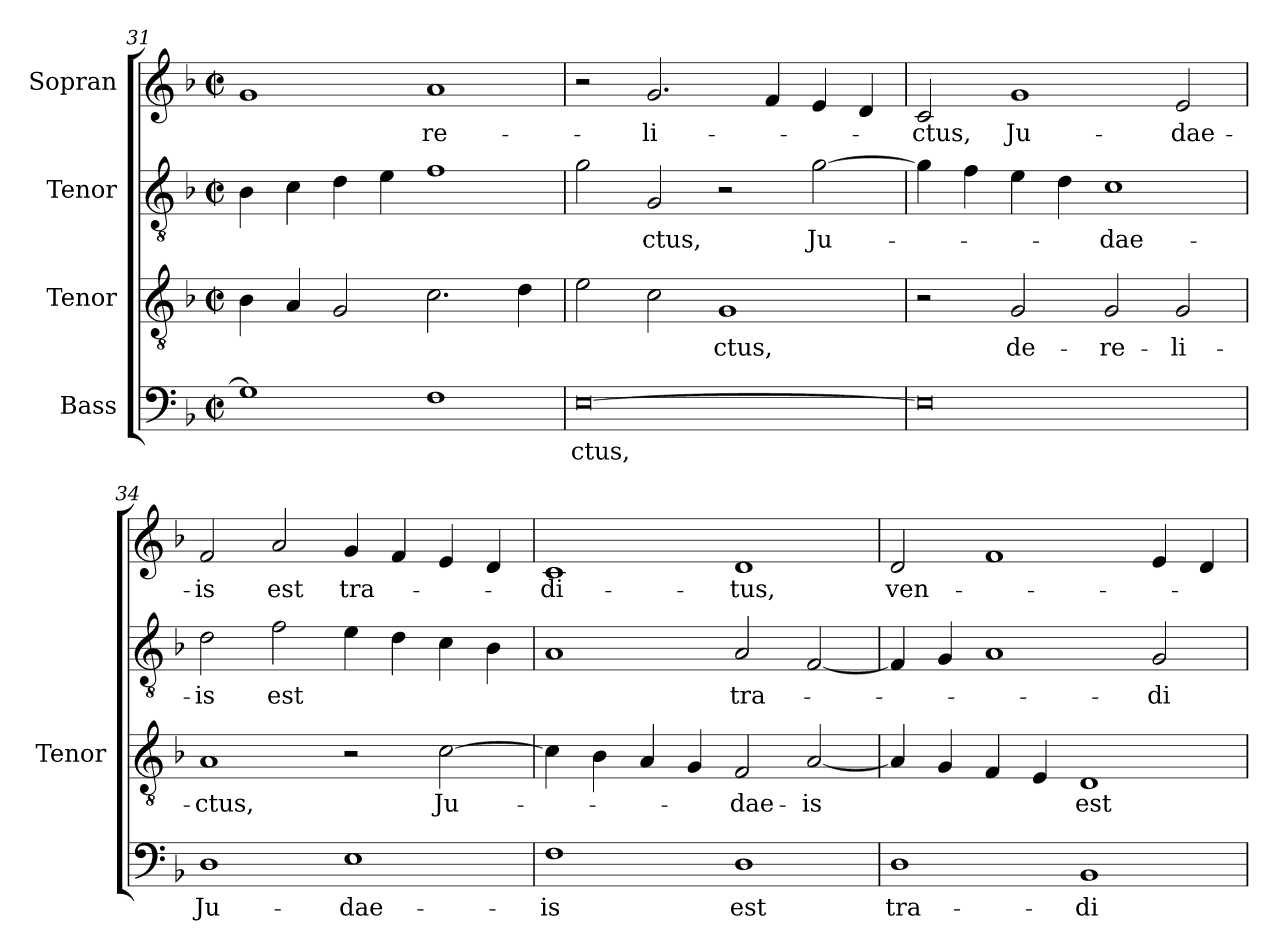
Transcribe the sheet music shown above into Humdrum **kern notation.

**kern	**text	**kern	**text	**kern	**text	**kern	**text
*part4	*part4	*part3	*part3	*part2	*part2	*part1	*part1
*staff4	*staff4	*staff3	*staff3	*staff2	*staff2	*staff1	*staff1
*I"Bass	*	*I"Tenor	*	*I"Tenor	*	*I"Sopran	*
*	*	*I'Tenor	*	*	*	*	*
*clefF4	*	*clefGv2	*	*clefGv2	*	*clefG2	*
*	*	*ITrd7c12	*	*ITrd7c12	*	*	*
*k[b-]	*	*k[b-]	*	*k[b-]	*	*k[b-]	*
*F:	*	*F:	*	*F:	*	*F:	*
*M2/2	*	*M2/2	*	*M2/2	*	*M2/2	*
*met(c|)	*	*met(c|)	*	*met(c|)	*	*met(c|)	*
=31	=31	=31	=31	=31	=31	=31	=31
1Gi]	.	4BB-i\	.	4BB-i\	.	1gi	.
.	.	4AAi/	.	4Ci\	.	.	.
.	.	2GGi/	.	4Di\	.	.	.
.	.	.	.	4Ei\	.	.	.
!	!	!	!	!	!	!	!LO:LY:b:color=#000000
1Fi	.	2.Ci\	.	1Fi	.	1ai	-re-
.	.	4Di\	.	.	.	.	.
=32	=32	=32	=32	=32	=32	=32	=32
!	!LO:LY:b:color=#000000	!	!	!	!	!	!
[>0Ei	-ctus,	2Ei\	.	2Gi\	.	2r	.
!	!	!	!	!	!LO:LY:b:color=#000000	!	!
!	!	!	!	!	!	!	!LO:LY:b:color=#000000
.	.	2Ci\	.	2GGi/	-ctus,	2.gi/	-li-
!	!	!	!LO:LY:b:color=#000000	!	!	!	!
.	.	1GGi	-ctus,	2r	.	.	.
.	.	.	.	.	.	4fi/	.
!	!	!	!	!	!LO:LY:b:color=#000000	!	!
.	.	.	.	[>2Gi\	Ju-	4ei/	.
.	.	.	.	.	.	4di/	.
=33	=33	=33	=33	=33	=33	=33	=33
!	!	!	!	!	!	!	!LO:LY:b:color=#000000
0Ei]	.	2r	.	4Gi\]	.	2ci/	-ctus,
.	.	.	.	4Fi\	.	.	.
!	!	!	!LO:LY:b:color=#000000	!	!	!	!
!	!	!	!	!	!	!	!LO:LY:b:color=#000000
.	.	2GGi/	de-	4Ei\	.	1gi	Ju-
.	.	.	.	4Di\	.	.	.
!	!	!	!LO:LY:b:color=#000000	!	!	!	!
!	!	!	!	!	!LO:LY:b:color=#000000	!	!
.	.	2GGi/	-re-	1Ci	-dae-	.	.
!	!	!	!LO:LY:b:color=#000000	!	!	!	!
!	!	!	!	!	!	!	!LO:LY:b:color=#000000
.	.	2GGi/	-li-	.	.	2ei/	-dae-
!!LO:PB:g=z
=34	=34	=34	=34	=34	=34	=34	=34
!	!LO:LY:b:color=#000000	!	!	!	!	!	!
!	!	!	!LO:LY:b:color=#000000	!	!	!	!
!	!	!	!	!	!LO:LY:b:color=#000000	!	!
!	!	!	!	!	!	!	!LO:LY:b:color=#000000
1Di	Ju-	1AAi	-ctus,	2Di\	-is	2fi/	-is
!	!	!	!	!	!LO:LY:b:color=#000000	!	!
!	!	!	!	!	!	!	!LO:LY:b:color=#000000
.	.	.	.	2Fi\	est	2ai/	est
!	!LO:LY:b:color=#000000	!	!	!	!	!	!
!	!	!	!	!	!	!	!LO:LY:b:color=#000000
1Ei	-dae-	2r	.	4Ei\	.	4gi/	tra-
.	.	.	.	4Di\	.	4fi/	.
!	!	!	!LO:LY:b:color=#000000	!	!	!	!
.	.	[>2Ci\	Ju-	4Ci\	.	4ei/	.
.	.	.	.	4BB-i\	.	4di/	.
=35	=35	=35	=35	=35	=35	=35	=35
!	!LO:LY:b:color=#000000	!	!	!	!	!	!
!	!	!	!	!	!	!	!LO:LY:b:color=#000000
1Fi	-is	4Ci\]	.	1AAi	.	1ci	-di-
.	.	4BB-i\	.	.	.	.	.
.	.	4AAi/	.	.	.	.	.
.	.	4GGi/	.	.	.	.	.
!	!LO:LY:b:color=#000000	!	!	!	!	!	!
!	!	!	!LO:LY:b:color=#000000	!	!	!	!
!	!	!	!	!	!LO:LY:b:color=#000000	!	!
!	!	!	!	!	!	!	!LO:LY:b:color=#000000
1Di	est	2FFi/	-dae-	2AAi/	tra-	1di	-tus,
!	!	!	!LO:LY:b:color=#000000	!	!	!	!
.	.	[<2AAi/	-is	[<2FFi/	.	.	.
=36	=36	=36	=36	=36	=36	=36	=36
!	!LO:LY:b:color=#000000	!	!	!	!	!	!
!	!	!	!	!	!	!	!LO:LY:b:color=#000000
1Di	tra-	4AAi/]	.	4FFi/]	.	2di/	ven-
.	.	4GGi/	.	4GGi/	.	.	.
.	.	4FFi/	.	1AAi	.	1fi	.
.	.	4EEi/	.	.	.	.	.
!	!LO:LY:b:color=#000000	!	!	!	!	!	!
!	!	!	!LO:LY:b:color=#000000	!	!	!	!
1BB-i	-di-	1DDi	est	.	.	.	.
!	!	!	!	!	!LO:LY:b:color=#000000	!	!
.	.	.	.	2GGi/	-di-	4ei/	.
.	.	.	.	.	.	4di/	.
=	=	=	=	=	=	=	=
*-	*-	*-	*-	*-	*-	*-	*-
